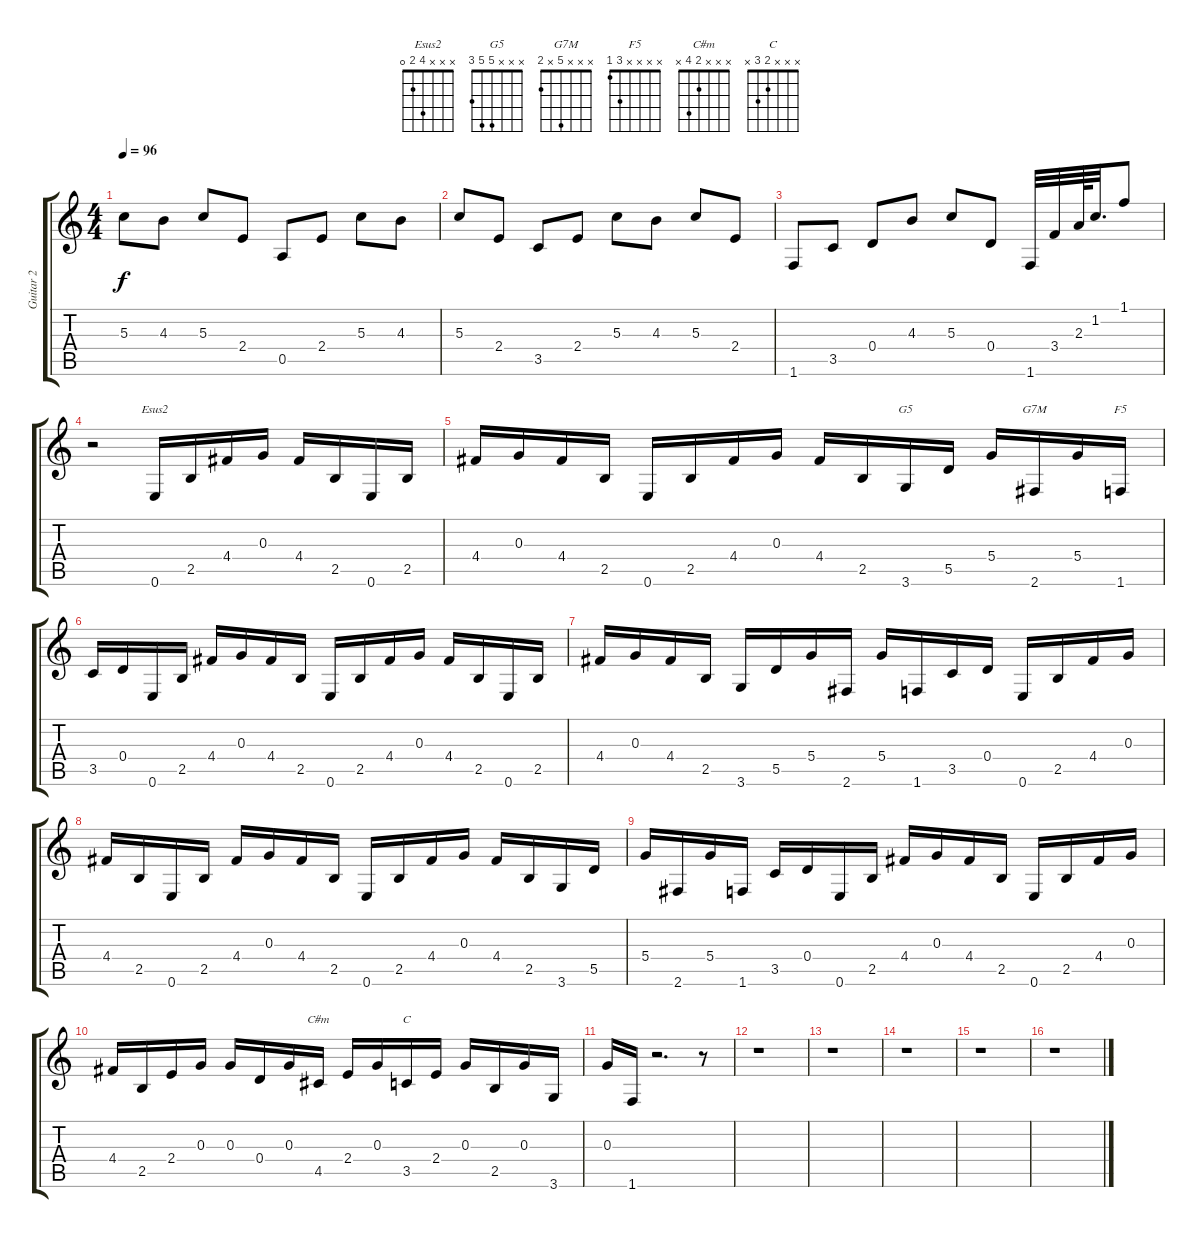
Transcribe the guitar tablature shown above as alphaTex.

\track ("Guitar 2" "Guitar 2") {instrument electricguitarclean}
\staff {score tabs}
\tuning (E4 B3 G3 D3 A2 E2) {hide}
\chord ("Esus2" x x x 4 2 0)
\chord ("G5" x x x 5 5 3)
\chord ("G7M" x x x 5 x 2)
\chord ("F5" x x x x 3 1)
\chord ("C#m" x x x 2 4 x)
\chord ("C" x x x 2 3 x)
\ts (4 4)
\tempo 96
\clef g2
\ks c
5.3.8{dy f} 4.3.8 5.3.8 2.4.8 0.5.8 2.4.8 5.3.8 4.3.8 |
5.3.8 2.4.8 3.5.8 2.4.8 5.3.8 4.3.8 5.3.8 2.4.8 |
1.6.8 3.5.8 0.4.8 4.3.8 5.3.8 0.4.8 1.6.32 3.4.32 2.3.64 1.2.32{d} 1.1.8 |
r.2 0.6.16{ch "Esus2"} 2.5.16 4.4.16 0.3.16 4.4.16 2.5.16 0.6.16 2.5.16 |
4.4.16 0.3.16 4.4.16 2.5.16 0.6.16 2.5.16 4.4.16 0.3.16 4.4.16 2.5.16 3.6.16{ch "G5"} 5.5.16 5.4.16 2.6.16{ch "G7M"} 5.4.16 1.6.16{ch "F5"} |
3.5.16 0.4.16 0.6.16 2.5.16 4.4.16 0.3.16 4.4.16 2.5.16 0.6.16 2.5.16 4.4.16 0.3.16 4.4.16 2.5.16 0.6.16 2.5.16 |
4.4.16 0.3.16 4.4.16 2.5.16 3.6.16 5.5.16 5.4.16 2.6.16 5.4.16 1.6.16 3.5.16 0.4.16 0.6.16 2.5.16 4.4.16 0.3.16 |
4.4.16 2.5.16 0.6.16 2.5.16 4.4.16 0.3.16 4.4.16 2.5.16 0.6.16 2.5.16 4.4.16 0.3.16 4.4.16 2.5.16 3.6.16 5.5.16 |
5.4.16 2.6.16 5.4.16 1.6.16 3.5.16 0.4.16 0.6.16 2.5.16 4.4.16 0.3.16 4.4.16 2.5.16 0.6.16 2.5.16 4.4.16 0.3.16 |
4.4.16 2.5.16 2.4.16 0.3.16 0.3.16 0.4.16 0.3.16 4.5.16{ch "C#m"} 2.4.16 0.3.16 3.5.16{ch "C"} 2.4.16 0.3.16 2.5.16 0.3.16 3.6.16 |
0.3.16 1.6.16 r.2{d} r.8 |
r.1 |
r.1 |
r.1 |
r.1 |
r.1
